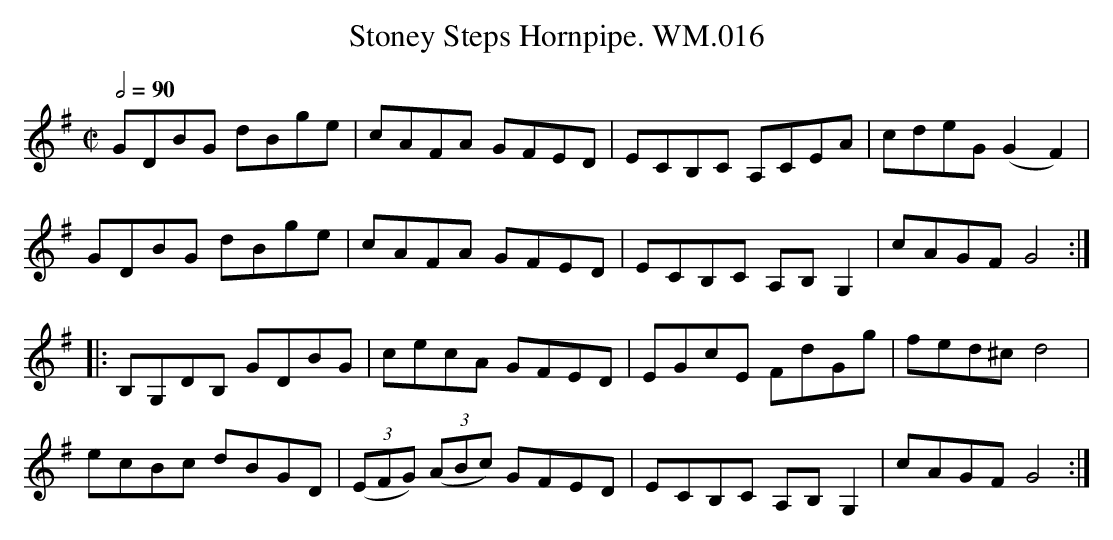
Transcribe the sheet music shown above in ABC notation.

X:1
T:Stoney Steps Hornpipe. WM.016
M:C|
L:1/8
Q:1/2=90
K:G
GDBG dBge|cAFA GFED|ECB,C A,CEA|cdeG(G2F2)|
GDBG dBge|cAFA GFED|ECB,C A,B,G,2|cAGFG4:|
|:B,G,DB, GDBG|cecA GFED|EGcE FdGg|fed^cd4|
ecBc dBGD|((3EFG) ((3ABc) GFED|ECB,C A,B,G,2|cAGFG4:|
